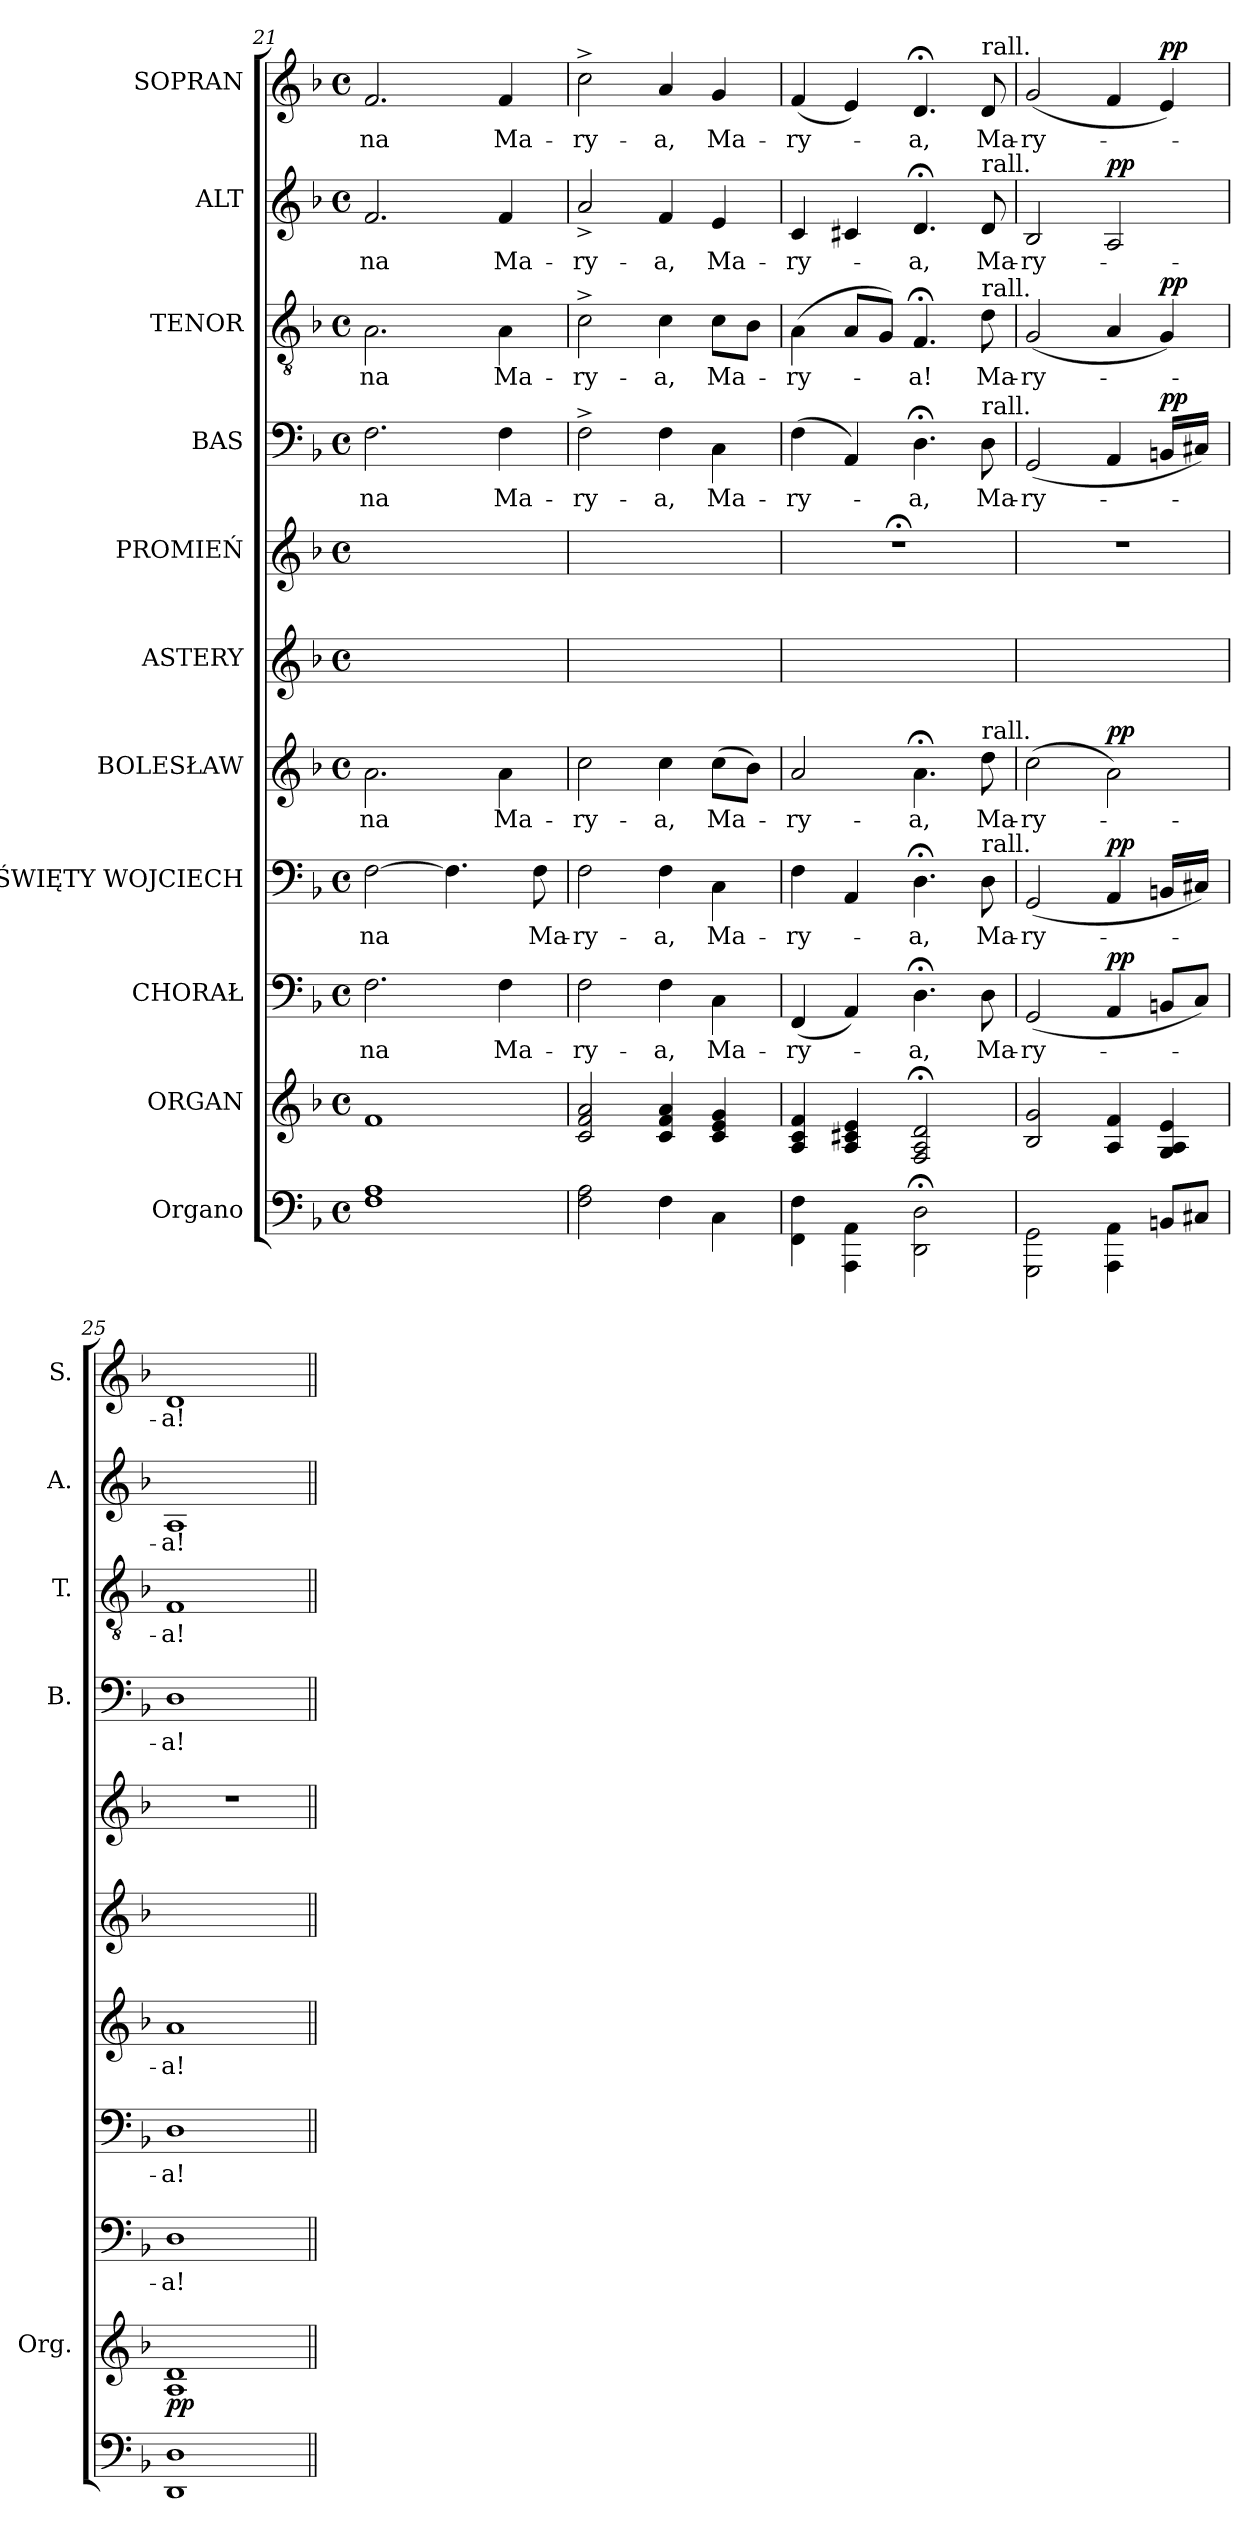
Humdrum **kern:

**kern	**kern	**dynam	**kern	**text	**dynam	**kern	**text	**dynam	**kern	**text	**dynam	**kern	**kern	**kern	**text	**dynam	**kern	**text	**dynam	**kern	**text	**dynam	**kern	**text	**dynam
*part11	*part10	*part10	*part9	*part9	*part9	*part8	*part8	*part8	*part7	*part7	*part7	*part6	*part5	*part4	*part4	*part4	*part3	*part3	*part3	*part2	*part2	*part2	*part1	*part1	*part1
*staff11	*staff10	*staff10	*staff9	*staff9	*staff9	*staff8	*staff8	*staff8	*staff7	*staff7	*staff7	*staff6	*staff5	*staff4	*staff4	*staff4	*staff3	*staff3	*staff3	*staff2	*staff2	*staff2	*staff1	*staff1	*staff1
*I"Organo	*I"ORGAN	*	*I"CHORAŁ	*	*	*I"ŚWIĘTY WOJCIECH	*	*	*I"BOLESŁAW	*	*	*I"ASTERY	*I"PROMIEŃ	*I"BAS	*	*	*I"TENOR	*	*	*I"ALT	*	*	*I"SOPRAN	*	*
*	*I'Org.	*	*	*	*	*	*	*	*	*	*	*	*	*I'B.	*	*	*I'T.	*	*	*I'A.	*	*	*I'S.	*	*
*clefF4	*clefG2	*	*clefF4	*	*	*clefF4	*	*	*clefG2	*	*	*clefG2	*clefG2	*clefF4	*	*	*clefGv2	*	*	*clefG2	*	*	*clefG2	*	*
*k[b-]	*k[b-]	*	*k[b-]	*	*	*k[b-]	*	*	*k[b-]	*	*	*k[b-]	*k[b-]	*k[b-]	*	*	*k[b-]	*	*	*k[b-]	*	*	*k[b-]	*	*
*d:	*d:	*	*d:	*	*	*d:	*	*	*d:	*	*	*d:	*d:	*d:	*	*	*d:	*	*	*d:	*	*	*d:	*	*
*M4/4	*M4/4	*	*M4/4	*	*	*M4/4	*	*	*M4/4	*	*	*M4/4	*M4/4	*M4/4	*	*	*M4/4	*	*	*M4/4	*	*	*M4/4	*	*
*met(c)	*met(c)	*	*met(c)	*	*	*met(c)	*	*	*met(c)	*	*	*met(c)	*met(c)	*met(c)	*	*	*met(c)	*	*	*met(c)	*	*	*met(c)	*	*
=21	=21	=21	=21	=21	=21	=21	=21	=21	=21	=21	=21	=21	=21	=21	=21	=21	=21	=21	=21	=21	=21	=21	=21	=21	=21
1F 1A	1f	.	2.F\	-na	.	[2F\	-na	.	2.a\	-na	.	1ryy	1ryy	2.F\	-na	.	2.A\	-na	.	2.f/	-na	.	2.f/	-na	.
.	.	.	.	.	.	4.F\]	.	.	.	.	.	.	.	.	.	.	.	.	.	.	.	.	.	.	.
.	.	.	4F\	Ma-	.	.	.	.	4a\	Ma-	.	.	.	4F\	Ma-	.	4A\	Ma-	.	4f/	Ma-	.	4f/	Ma-	.
.	.	.	.	.	.	8F\	Ma-	.	.	.	.	.	.	.	.	.	.	.	.	.	.	.	.	.	.
=22	=22	=22	=22	=22	=22	=22	=22	=22	=22	=22	=22	=22	=22	=22	=22	=22	=22	=22	=22	=22	=22	=22	=22	=22	=22
2F\ 2A\	2c/ 2f/ 2a/	.	2F\	-ry-	.	2F\	-ry-	.	2cc\	-ry-	.	1ryy	1ryy	2F^\	-ry-	.	2c^\	-ry-	.	2a^/	-ry-	.	2cc^\	-ry-	.
4F\	4c/ 4f/ 4a/	.	4F\	-a,	.	4F\	-a,	.	4cc\	-a,	.	.	.	4F\	-a,	.	4c\	-a,	.	4f/	-a,	.	4a/	-a,	.
4C\	4c/ 4e/ 4g/	.	4C\	Ma-	.	4C\	Ma-	.	(8cc\L	Ma-	.	.	.	4C\	Ma-	.	8c\L	Ma-	.	4e/	Ma-	.	4g/	Ma-	.
.	.	.	.	.	.	.	.	.	8b-\J)	.	.	.	.	.	.	.	8B-\J	.	.	.	.	.	.	.	.
=23	=23	=23	=23	=23	=23	=23	=23	=23	=23	=23	=23	=23	=23	=23	=23	=23	=23	=23	=23	=23	=23	=23	=23	=23	=23
4FF\ 4F\	4A/ 4c/ 4f/	.	(4FF/	-ry-	.	4F\	-ry-	.	2a/	-ry-	.	1ryy	1r;<	(4F\	-ry-	.	(4A\	-ry-	.	4c/	-ry-	.	(4f/	-ry-	.
4AAA\ 4AA\	4A/ 4c#X/ 4e/	.	4AA/)	.	.	4AA/	.	.	.	.	.	.	.	4AA/)	.	.	8A/L	.	.	4c#X/	.	.	4e/)	.	.
.	.	.	.	.	.	.	.	.	.	.	.	.	.	.	.	.	8G/J)	.	.	.	.	.	.	.	.
2DD;<\ 2D;<\	2F;</ 2A;</ 2d;</	.	4.D;<\	-a,	.	4.D;<\	-a,	.	4.a;<\	-a,	.	.	.	4.D;<\	-a,	.	4.F;</	-a!	.	4.d;</	-a,	.	4.d;</	-a,	.
!	!	!	!	!	!	!	!	!	!	!	!	!	!	!	!	!	!	!	!	!	!	!	!LO:TX:a:t=rall.	!	!
!	!	!	!	!	!	!	!	!	!	!	!	!	!	!	!	!	!	!	!	!LO:TX:a:t=rall.	!	!	!	!	!
!	!	!	!	!	!	!	!	!	!	!	!	!	!	!	!	!	!LO:TX:a:t=rall.	!	!	!	!	!	!	!	!
!	!	!	!	!	!	!	!	!	!	!	!	!	!	!LO:TX:a:t=rall.	!	!	!	!	!	!	!	!	!	!	!
!	!	!	!	!	!	!	!	!	!LO:TX:a:t=rall.	!	!	!	!	!	!	!	!	!	!	!	!	!	!	!	!
!	!	!	!	!	!	!LO:TX:a:t=rall.	!	!	!	!	!	!	!	!	!	!	!	!	!	!	!	!	!	!	!
.	.	.	8D\	Ma-	.	8D\	Ma-	.	8dd\	Ma-	.	.	.	8D\	Ma-	.	8d\	Ma-	.	8d/	Ma-	.	8d/	Ma-	.
=24	=24	=24	=24	=24	=24	=24	=24	=24	=24	=24	=24	=24	=24	=24	=24	=24	=24	=24	=24	=24	=24	=24	=24	=24	=24
2GGG\ 2GG\	2B-/ 2g/	.	(2GG/	-ry-	.	(2GG/	-ry-	.	(2cc\	-ry-	.	1ryy	1r	(2GG/	-ry-	.	(2G/	-ry-	.	2B-/	-ry-	.	(2g/	-ry-	.
!	!	!	!	!	!LO:DY:a	!	!	!LO:DY:a	!	!	!LO:DY:a	!	!	!	!	!	!	!	!	!	!	!LO:DY:a	!	!	!
4AAA\ 4AA\	4A/ 4f/	.	4AA/	.	pp	4AA/	.	pp	2a\)	.	pp	.	.	4AA/	.	.	4A/	.	.	2A/	.	pp	4f/	.	.
!	!	!	!	!	!	!LO:N:vis=16	!	!	!	!	!	!	!	!LO:N:vis=16	!	!LO:DY:a	!	!	!LO:DY:a	!	!	!	!	!	!LO:DY:a
8BBn/L	4G/ 4A/ 4e/	.	8BBn/L	.	.	8BBn/LL	.	.	.	.	.	.	.	8BBn/LL	.	pp	4G/)	.	pp	.	.	.	4e/)	.	pp
!	!	!	!	!	!	!LO:N:vis=16	!	!	!	!	!	!	!	!LO:N:vis=16	!	!	!	!	!	!	!	!	!	!	!
8C#X/J	.	.	8C/J)	.	.	8C#X/JJ)	.	.	.	.	.	.	.	8C#X/JJ)	.	.	.	.	.	.	.	.	.	.	.
=25	=25	=25	=25	=25	=25	=25	=25	=25	=25	=25	=25	=25	=25	=25	=25	=25	=25	=25	=25	=25	=25	=25	=25	=25	=25
1DD 1D	1A 1d	pp	1D	-a!	.	1D	-a!	.	1a	-a!	.	1ryy	1r	1D	-a!	.	1F	-a!	.	1A	-a!	.	1d	-a!	.
=||	=||	=||	=||	=||	=||	=||	=||	=||	=||	=||	=||	=||	=||	=||	=||	=||	=||	=||	=||	=||	=||	=||	=||	=||	=||
*-	*-	*-	*-	*-	*-	*-	*-	*-	*-	*-	*-	*-	*-	*-	*-	*-	*-	*-	*-	*-	*-	*-	*-	*-	*-
